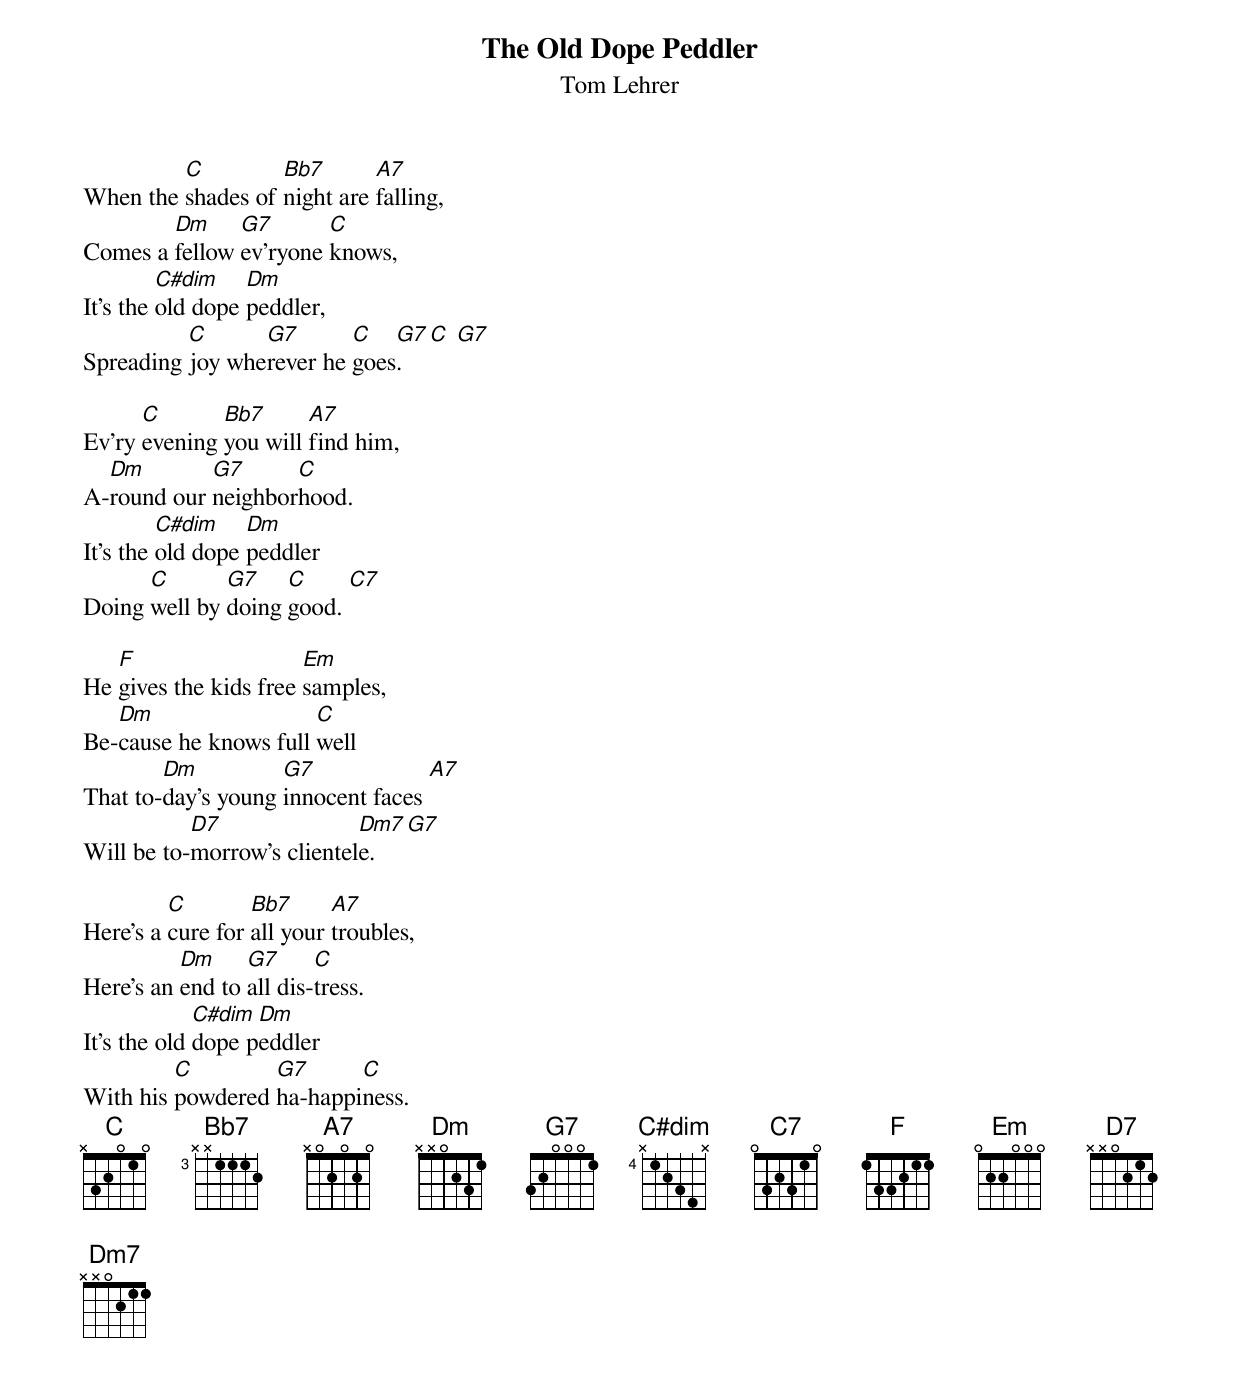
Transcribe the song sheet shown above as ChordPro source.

{title: The Old Dope Peddler}
{subtitle: Tom Lehrer}

When the [C]shades of [Bb7]night are [A7]falling,
Comes a [Dm]fellow [G7]ev'ryone [C]knows,
It's the [C#dim]old dope [Dm]peddler,
Spreading [C]joy whe[G7]rever he [C]goes[G7]. [C] [G7]

Ev'ry [C]evening [Bb7]you will [A7]find him,
A-[Dm]round our [G7]neighbor[C]hood.
It's the [C#dim]old dope [Dm]peddler
Doing [C]well by [G7]doing [C]good. [C7]

He [F]gives the kids free [Em]samples,
Be-[Dm]cause he knows full [C]well
That to-[Dm]day's young [G7]innocent faces [A7]
Will be to-[D7]morrow's clientel[Dm7]e. [G7]

Here's a [C]cure for [Bb7]all your [A7]troubles,
Here's an [Dm]end to [G7]all dis-[C]tress.
It's the old [C#dim]dope p[Dm]eddler
With his [C]powdered [G7]ha-happi[C]ness.
